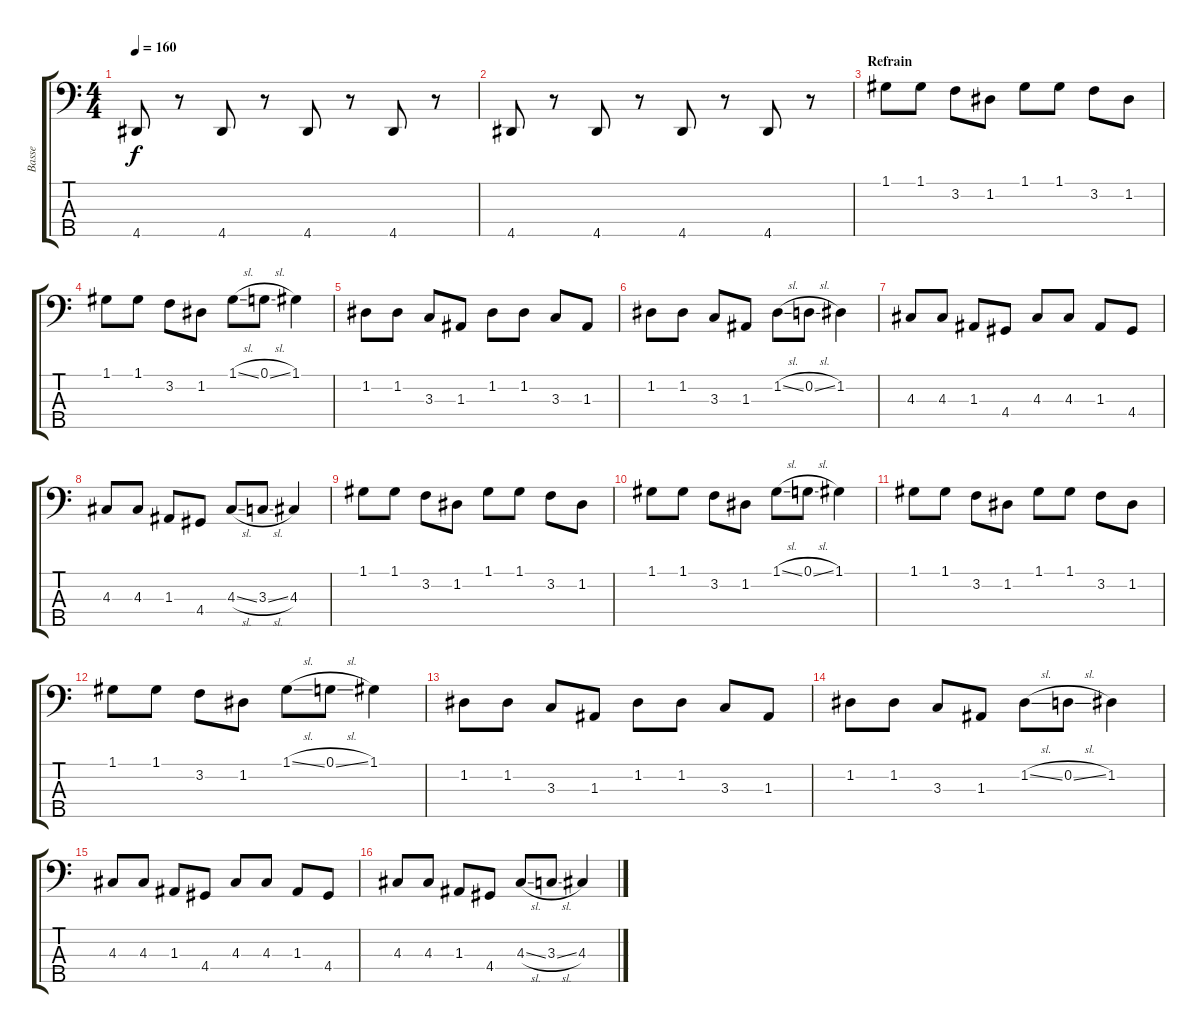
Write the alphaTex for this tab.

\track ("Basse" "Basse") {instrument electricbassfinger}
\staff {score tabs}
\tuning (G2 D2 A1 E1 B0) {hide}
\ts (4 4)
\tempo 160
\clef f4
\ks c
4.5.8{dy f} r.8 4.5.8 r.8 4.5.8 r.8 4.5.8 r.8 |
4.5.8 r.8 4.5.8 r.8 4.5.8 r.8 4.5.8 r.8 |
\section ("" "Refrain")
1.1.8 1.1.8 3.2.8 1.2.8 1.1.8 1.1.8 3.2.8 1.2.8 |
1.1.8 1.1.8 3.2.8 1.2.8 1.1{sl}.8 0.1{sl}.8 1.1.4 |
1.2.8 1.2.8 3.3.8 1.3.8 1.2.8 1.2.8 3.3.8 1.3.8 |
1.2.8 1.2.8 3.3.8 1.3.8 1.2{sl}.8 0.2{sl}.8 1.2.4 |
4.3.8 4.3.8 1.3.8 4.4.8 4.3.8 4.3.8 1.3.8 4.4.8 |
4.3.8 4.3.8 1.3.8 4.4.8 4.3{sl}.8 3.3{sl}.8 4.3.4 |
1.1.8 1.1.8 3.2.8 1.2.8 1.1.8 1.1.8 3.2.8 1.2.8 |
1.1.8 1.1.8 3.2.8 1.2.8 1.1{sl}.8 0.1{sl}.8 1.1.4 |
1.1.8 1.1.8 3.2.8 1.2.8 1.1.8 1.1.8 3.2.8 1.2.8 |
1.1.8 1.1.8 3.2.8 1.2.8 1.1{sl}.8 0.1{sl}.8 1.1.4 |
1.2.8{volume 0} 1.2.8 3.3.8 1.3.8 1.2.8 1.2.8 3.3.8 1.3.8 |
1.2.8 1.2.8 3.3.8 1.3.8 1.2{sl}.8 0.2{sl}.8 1.2.4 |
4.3.8 4.3.8 1.3.8 4.4.8 4.3.8 4.3.8 1.3.8 4.4.8 |
4.3.8 4.3.8 1.3.8 4.4.8 4.3{sl}.8 3.3{sl}.8 4.3.4
